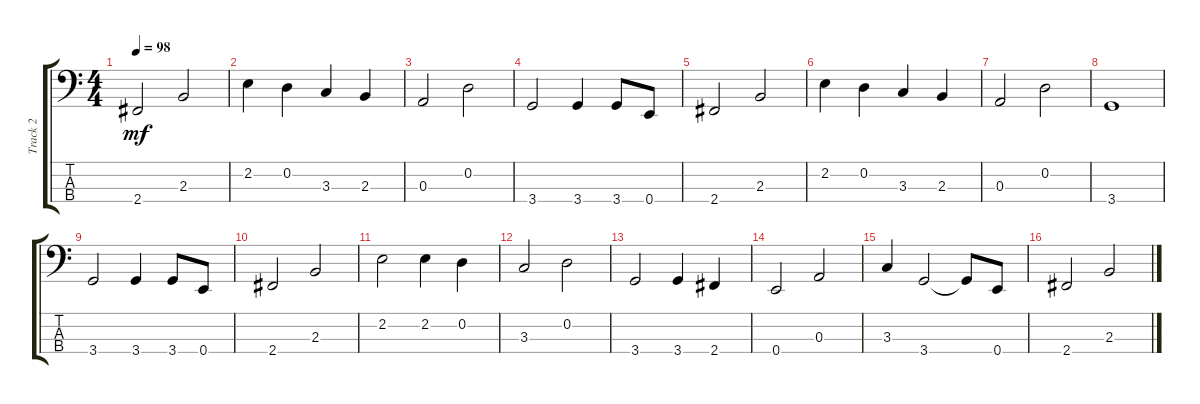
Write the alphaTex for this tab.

\track ("Track 2" "Track 2") {instrument fretlessbass}
\staff {score tabs}
\tuning (G2 D2 A1 E1) {hide}
\ts (4 4)
\tempo 98
\clef f4
\ks c
2.4.2{dy mf} 2.3.2 |
2.2.4 0.2.4 3.3.4 2.3.4 |
0.3.2 0.2.2 |
3.4.2 3.4.4 3.4.8 0.4.8 |
2.4.2 2.3.2 |
2.2.4 0.2.4 3.3.4 2.3.4 |
0.3.2 0.2.2 |
3.4.1 |
3.4.2 3.4.4 3.4.8 0.4.8 |
2.4.2 2.3.2 |
2.2.2 2.2.4 0.2.4 |
3.3.2 0.2.2 |
3.4.2 3.4.4 2.4.4 |
0.4.2 0.3.2 |
3.3.4 3.4.2 3.4{t}.8 0.4.8 |
2.4.2 2.3.2
